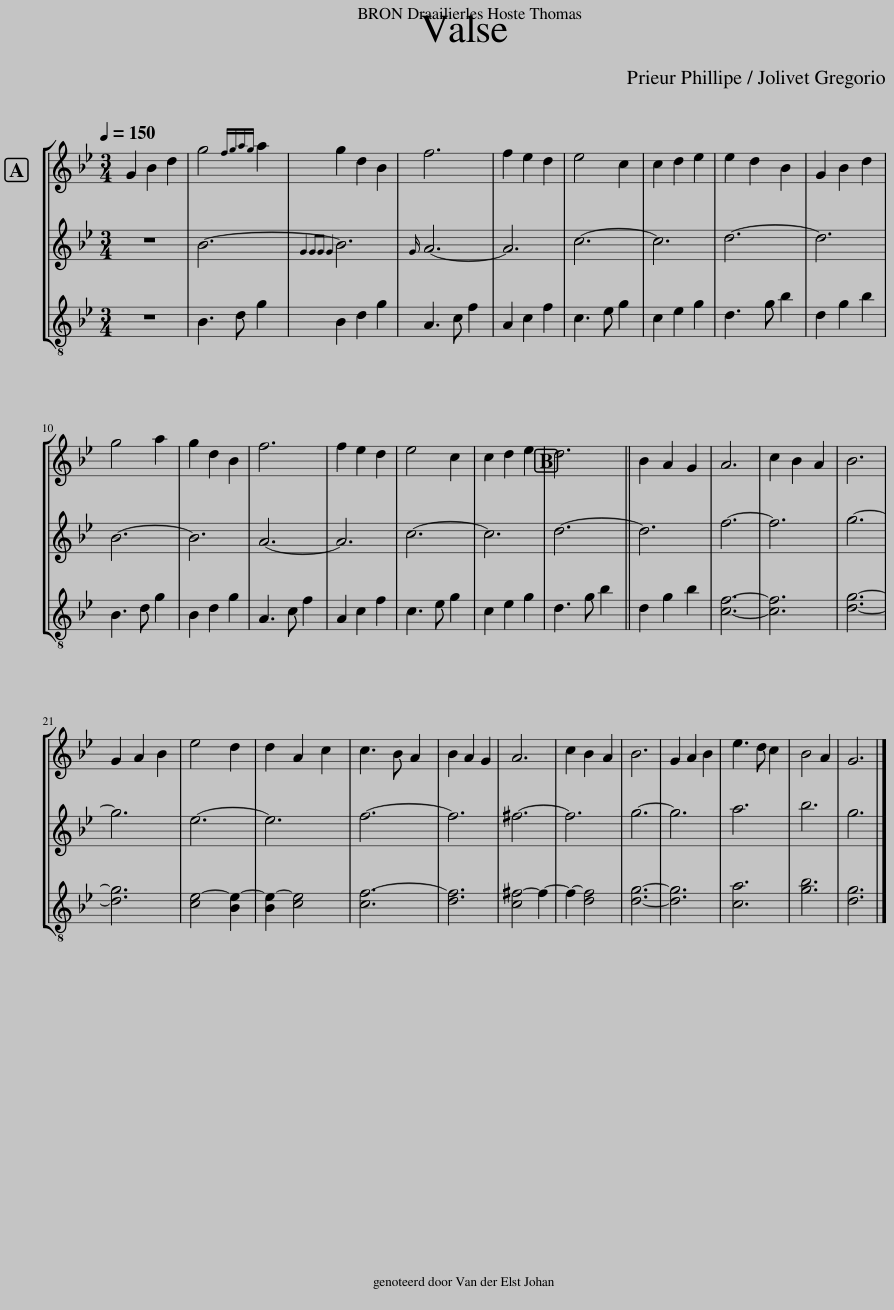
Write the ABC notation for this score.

X:1
%%score [ 1 2 3 ]
L:1/8
Q:1/4=150
M:3/4
I:linebreak $
K:Bb
V:1 treble
V:2 treble
V:3 treble-8
V:1
 G2 B2 d2 | g4{fgag} a2 | g2 d2 B2 | f6 | f2 e2 d2 | %5
 e4 c2 | c2 d2 e2 | e2 d2 B2 | G2 B2 d2 |$ g4 a2 | %10
 g2 d2 B2 | f6 | f2 e2 d2 | e4 c2 | c2 d2 e2 | %15
 d6 || B2 A2 G2 | A6 | c2 B2 A2 | B6 |$ %20
 G2 A2 B2 | e4 d2 | d2 A2 c2 | c3 B A2 | B2 A2 G2 | %25
 A6 | c2 B2 A2 | B6 | G2 A2 B2 | e3 d c2 | %30
 B4 A2 | G6 |] %32
V:2
 z6 | B6- |{GGGG} B6 |{G} A6- | A6 | %5
 c6- | c6 | d6- | d6 |$ B6- | %10
 B6 | A6- | A6 | c6- | c6 | %15
 d6- || d6 | f6- | f6 | g6- |$ %20
 g6 | e6- | e6 | f6- | f6 | %25
 ^f6- | f6 | g6- | g6 | a6 | %30
 b6 | g6 |] %32
V:3
 z6 | B3 d g2 | B2 d2 g2 | A3 c f2 | A2 c2 f2 | %5
 c3 e g2 | c2 e2 g2 | d3 g b2 | d2 g2 b2 |$ B3 d g2 | %10
 B2 d2 g2 | A3 c f2 | A2 c2 f2 | c3 e g2 | c2 e2 g2 | %15
 d3 g b2 || d2 g2 b2 | [cf]6- | [cf]6 | [dg]6- |$ %20
 [dg]6 | [ce-]4 [Be-]2 | [Be-]2 [ce]4 | [cf-]6 | [df]6 | %25
 [c^f-]4 f2- | f2- [df]4 | [dg]6- | [dg]6 | [ca]6 | %30
 [gb]6 | [dg]6 |] %32
